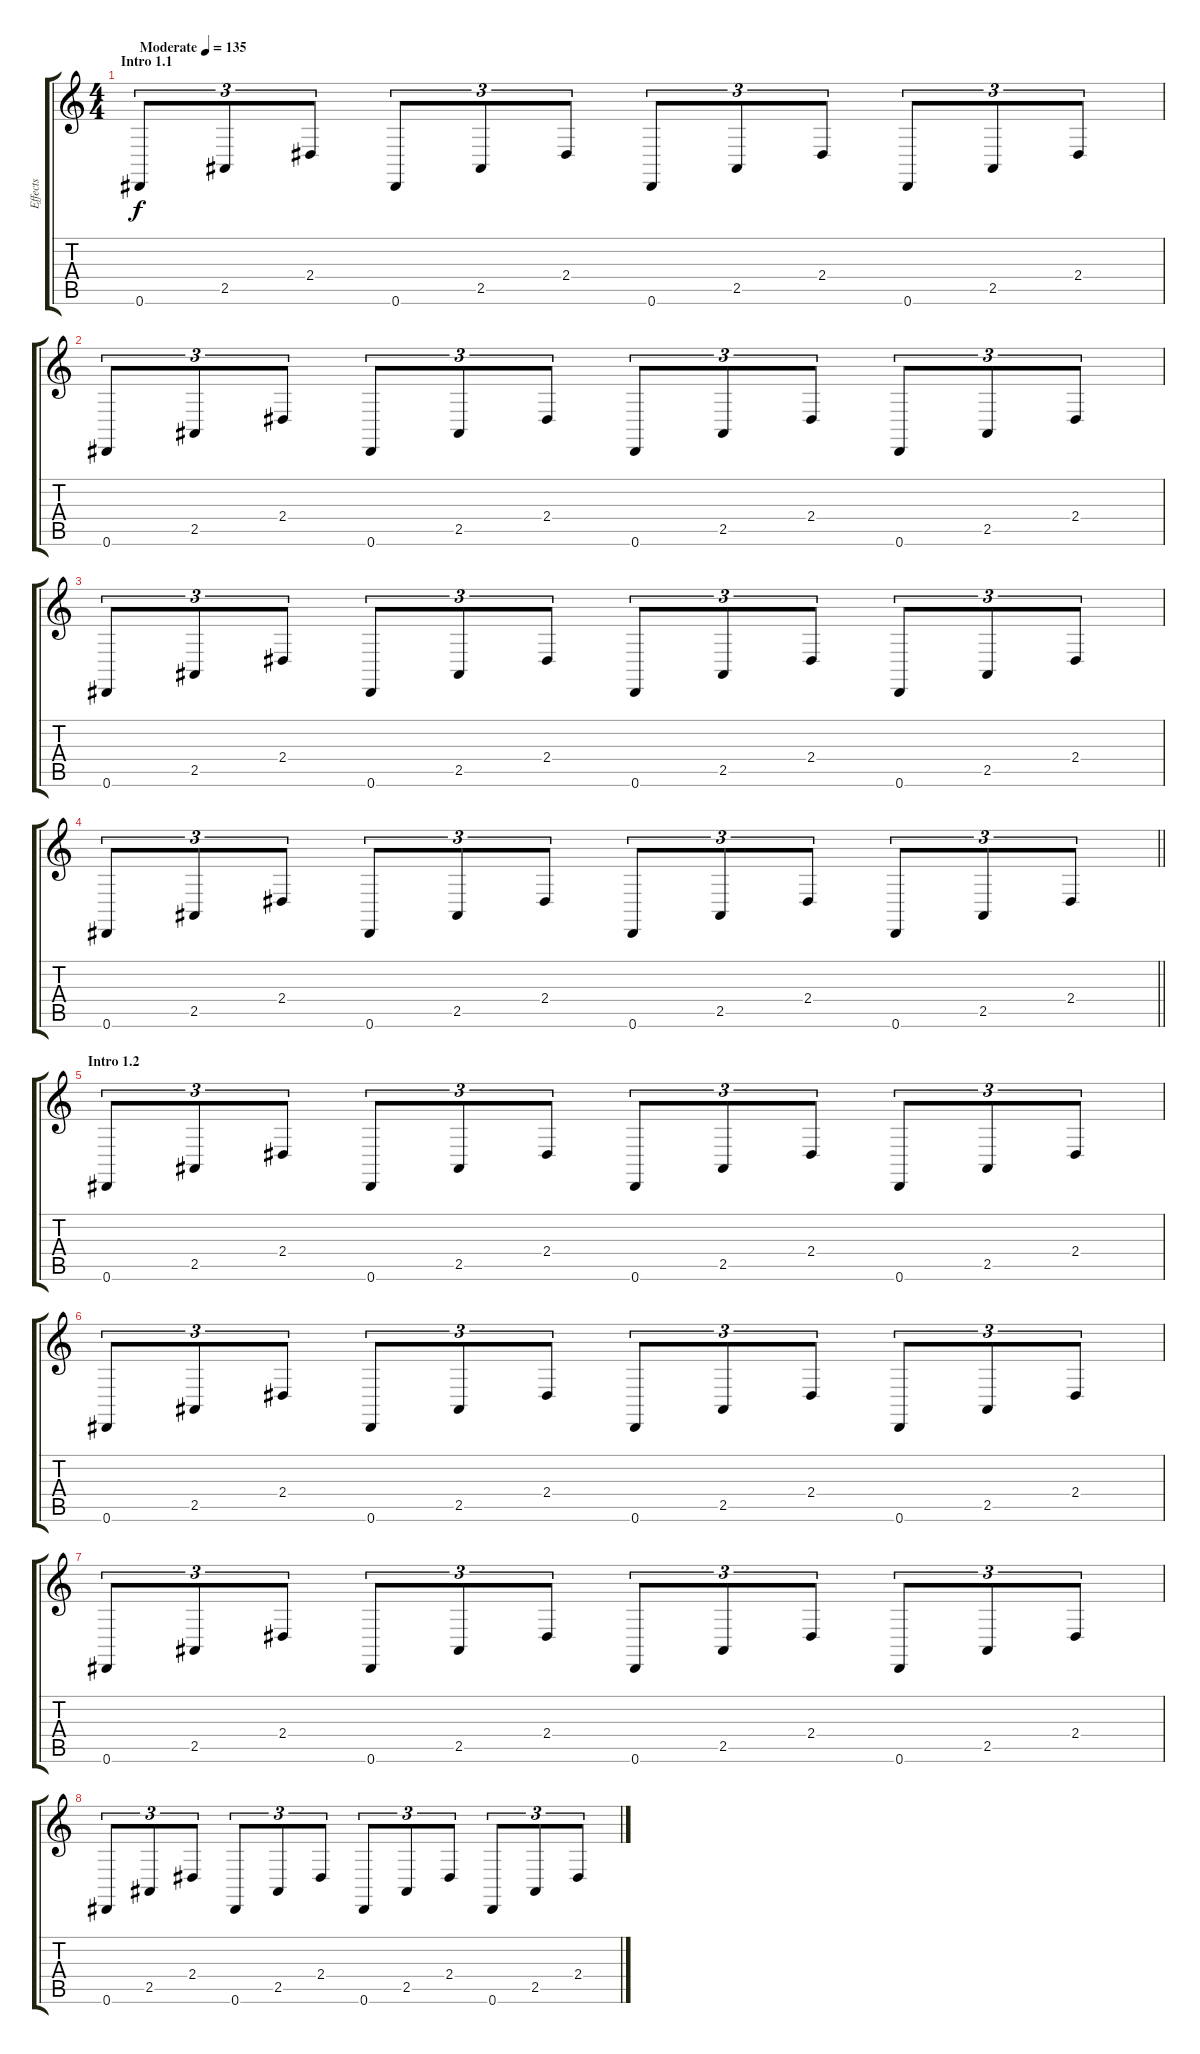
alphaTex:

\track ("Effects" "Effects") {instrument lead1square}
\staff {score tabs}
\tuning (Eb4 Bb3 Gb3 Db3 Ab2 Eb2) {hide}
\ts (4 4)
\section ("" "Intro 1.1")
\tempo (135 "Moderate")
\clef g2
\ks c
0.6.8{tu (3 2) dy f volume 6 instrument lead1square} 2.5.8{tu (3 2)} 2.4.8{tu (3 2)} 0.6.8{tu (3 2)} 2.5.8{tu (3 2)} 2.4.8{tu (3 2)} 0.6.8{tu (3 2)} 2.5.8{tu (3 2)} 2.4.8{tu (3 2)} 0.6.8{tu (3 2)} 2.5.8{tu (3 2)} 2.4.8{tu (3 2)} |
0.6.8{tu (3 2)} 2.5.8{tu (3 2)} 2.4.8{tu (3 2)} 0.6.8{tu (3 2)} 2.5.8{tu (3 2)} 2.4.8{tu (3 2)} 0.6.8{tu (3 2)} 2.5.8{tu (3 2)} 2.4.8{tu (3 2)} 0.6.8{tu (3 2)} 2.5.8{tu (3 2)} 2.4.8{tu (3 2)} |
0.6.8{tu (3 2)} 2.5.8{tu (3 2)} 2.4.8{tu (3 2)} 0.6.8{tu (3 2)} 2.5.8{tu (3 2)} 2.4.8{tu (3 2)} 0.6.8{tu (3 2)} 2.5.8{tu (3 2)} 2.4.8{tu (3 2)} 0.6.8{tu (3 2)} 2.5.8{tu (3 2)} 2.4.8{tu (3 2)} |
\barLineRight lightlight
0.6.8{tu (3 2)} 2.5.8{tu (3 2)} 2.4.8{tu (3 2)} 0.6.8{tu (3 2)} 2.5.8{tu (3 2)} 2.4.8{tu (3 2)} 0.6.8{tu (3 2)} 2.5.8{tu (3 2)} 2.4.8{tu (3 2)} 0.6.8{tu (3 2)} 2.5.8{tu (3 2)} 2.4.8{tu (3 2)} |
\section ("" "Intro 1.2")
0.6.8{tu (3 2)} 2.5.8{tu (3 2)} 2.4.8{tu (3 2)} 0.6.8{tu (3 2)} 2.5.8{tu (3 2)} 2.4.8{tu (3 2)} 0.6.8{tu (3 2)} 2.5.8{tu (3 2)} 2.4.8{tu (3 2)} 0.6.8{tu (3 2)} 2.5.8{tu (3 2)} 2.4.8{tu (3 2)} |
0.6.8{tu (3 2)} 2.5.8{tu (3 2)} 2.4.8{tu (3 2)} 0.6.8{tu (3 2)} 2.5.8{tu (3 2)} 2.4.8{tu (3 2)} 0.6.8{tu (3 2)} 2.5.8{tu (3 2)} 2.4.8{tu (3 2)} 0.6.8{tu (3 2)} 2.5.8{tu (3 2)} 2.4.8{tu (3 2)} |
0.6.8{tu (3 2)} 2.5.8{tu (3 2)} 2.4.8{tu (3 2)} 0.6.8{tu (3 2)} 2.5.8{tu (3 2)} 2.4.8{tu (3 2)} 0.6.8{tu (3 2)} 2.5.8{tu (3 2)} 2.4.8{tu (3 2)} 0.6.8{tu (3 2)} 2.5.8{tu (3 2)} 2.4.8{tu (3 2)} |
0.6.8{tu (3 2)} 2.5.8{tu (3 2)} 2.4.8{tu (3 2)} 0.6.8{tu (3 2)} 2.5.8{tu (3 2)} 2.4.8{tu (3 2)} 0.6.8{tu (3 2)} 2.5.8{tu (3 2)} 2.4.8{tu (3 2)} 0.6.8{tu (3 2)} 2.5.8{tu (3 2)} 2.4.8{tu (3 2)}
